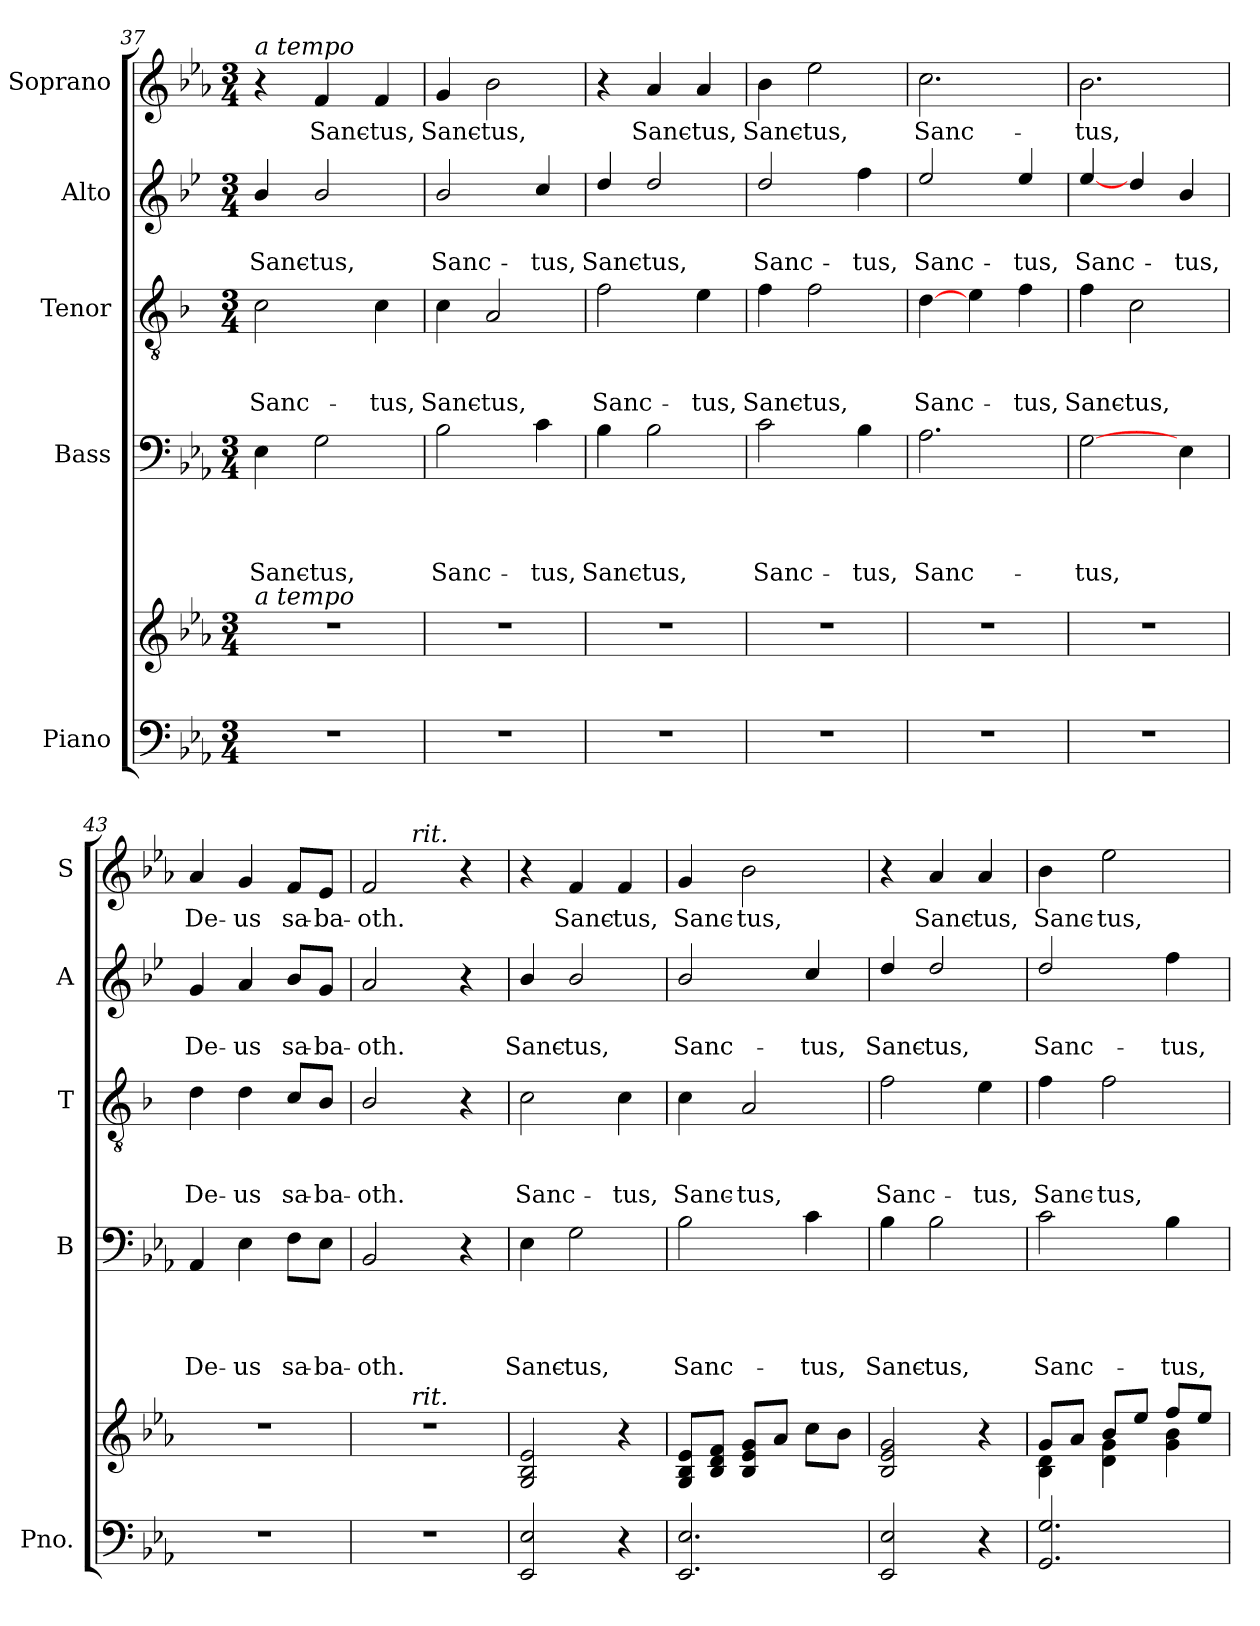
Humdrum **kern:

**kern	**kern	**kern	**text	**text	**text	**text	**kern	**text	**text	**text	**kern	**text	**text	**kern	**text
*part5	*part5	*part4	*part4	*part4	*part4	*part4	*part3	*part3	*part3	*part3	*part2	*part2	*part2	*part1	*part1
*staff6	*staff5	*staff4	*staff4	*staff4	*staff4	*staff4	*staff3	*staff3	*staff3	*staff3	*staff2	*staff2	*staff2	*staff1	*staff1
*I"Piano	*	*I"Bass	*	*	*	*	*I"Tenor	*	*	*	*I"Alto	*	*	*I"Soprano	*
*I'Pno.	*	*I'B	*	*	*	*	*I'T	*	*	*	*I'A	*	*	*I'S	*
*clefF4	*clefG2	*clefF4	*	*	*	*	*clefGv2	*	*	*	*clefG2	*	*	*clefG2	*
*	*	*	*	*	*	*	*ITrd1c2	*	*	*	*ITrd4c7	*	*	*	*
*k[b-e-a-]	*k[b-e-a-]	*k[b-e-a-]	*	*	*	*	*k[b-e-a-]	*	*	*	*k[b-e-a-]	*	*	*k[b-e-a-]	*
*E-:	*E-:	*E-:	*	*	*	*	*E-:	*	*	*	*E-:	*	*	*E-:	*
*M3/4	*M3/4	*M3/4	*	*	*	*	*M3/4	*	*	*	*M3/4	*	*	*M3/4	*
=37	=37	=37	=37	=37	=37	=37	=37	=37	=37	=37	=37	=37	=37	=37	=37
!	!	!	!	!	!	!	!	!	!	!	!	!	!	!LO:TX:a:i:t=a tempo	!
!	!LO:TX:a:i:t=a tempo	!	!	!	!	!	!	!	!	!	!	!	!	!	!
!	!	!	!	!	!	!LO:LY:b	!	!	!	!LO:LY:b	!	!	!LO:LY:b	!	!
2.r	2.r	4E-\	.	.	.	Sanc-	2B-\	.	.	Sanc-	4e-/	.	Sanc-	4r	.
!	!	!	!	!	!	!LO:LY:b	!	!	!	!	!	!	!LO:LY:b	!	!LO:LY:b
.	.	2G\	.	.	.	-tus,	.	.	.	.	2e-/	.	-tus,	4f/	Sanc-
!	!	!	!	!	!	!	!	!	!	!LO:LY:b	!	!	!	!	!LO:LY:b
.	.	.	.	.	.	.	4B-\	.	.	-tus,	.	.	.	4f/	-tus,
=38	=38	=38	=38	=38	=38	=38	=38	=38	=38	=38	=38	=38	=38	=38	=38
!	!	!	!	!	!	!LO:LY:b	!	!	!	!LO:LY:b	!	!	!LO:LY:b	!	!LO:LY:b
2.r	2.r	2B-\	.	.	.	Sanc-	4B-\	.	.	Sanc-	2e-/	.	Sanc-	4g/	Sanc-
!	!	!	!	!	!	!	!	!	!	!LO:LY:b	!	!	!	!	!LO:LY:b
.	.	.	.	.	.	.	2G/	.	.	-tus,	.	.	.	2b-\	-tus,
!	!	!	!	!	!	!LO:LY:b	!	!	!	!	!	!	!LO:LY:b	!	!
.	.	4c\	.	.	.	-tus,	.	.	.	.	4f/	.	-tus,	.	.
=39	=39	=39	=39	=39	=39	=39	=39	=39	=39	=39	=39	=39	=39	=39	=39
!	!	!	!	!	!	!LO:LY:b	!	!	!	!LO:LY:b	!	!	!LO:LY:b	!	!
2.r	2.r	4B-\	.	.	.	Sanc-	2e-\	.	.	Sanc-	4g/	.	Sanc-	4r	.
!	!	!	!	!	!	!LO:LY:b	!	!	!	!	!	!	!LO:LY:b	!	!LO:LY:b
.	.	2B-\	.	.	.	-tus,	.	.	.	.	2g/	.	-tus,	4a-/	Sanc-
!	!	!	!	!	!	!	!	!	!	!LO:LY:b	!	!	!	!	!LO:LY:b
.	.	.	.	.	.	.	4d\	.	.	-tus,	.	.	.	4a-/	-tus,
=40	=40	=40	=40	=40	=40	=40	=40	=40	=40	=40	=40	=40	=40	=40	=40
!	!	!	!	!	!	!LO:LY:b	!	!	!	!LO:LY:b	!	!	!LO:LY:b	!	!LO:LY:b
2.r	2.r	2c\	.	.	.	Sanc-	4e-\	.	.	Sanc-	2g/	.	Sanc-	4b-\	Sanc-
!	!	!	!	!	!	!	!	!	!	!LO:LY:b	!	!	!	!	!LO:LY:b
.	.	.	.	.	.	.	2e-\	.	.	-tus,	.	.	.	2ee-\	-tus,
!	!	!	!	!	!	!LO:LY:b	!	!	!	!	!	!	!LO:LY:b	!	!
.	.	4B-\	.	.	.	-tus,	.	.	.	.	4b-\	.	-tus,	.	.
=41	=41	=41	=41	=41	=41	=41	=41	=41	=41	=41	=41	=41	=41	=41	=41
!	!	!	!	!	!	!LO:LY:b	!	!	!	!LO:LY:b	!	!	!LO:LY:b	!	!LO:LY:b
2.r	2.r	2.A-\	.	.	.	Sanc-	[4c\	.	.	Sanc-	2a-/	.	Sanc-	2.cc\	Sanc-
.	.	.	.	.	.	.	4d\	.	.	.	.	.	.	.	.
!	!	!	!	!	!	!	!	!	!	!LO:LY:b	!	!	!LO:LY:b	!	!
.	.	.	.	.	.	.	4e-\	.	.	-tus,	4a-/	.	-tus,	.	.
=42	=42	=42	=42	=42	=42	=42	=42	=42	=42	=42	=42	=42	=42	=42	=42
!	!	!	!	!	!	!LO:LY:b	!	!	!	!LO:LY:b	!	!	!LO:LY:b	!	!LO:LY:b
2.r	2.r	[2G\	.	.	.	-tus,	4e-\	.	.	Sanc-	[4a-/	.	Sanc-	2.b-\	-tus,
!	!	!	!	!	!	!	!	!	!	!LO:LY:b	!	!	!	!	!
.	.	.	.	.	.	.	2B-\	.	.	-tus,	4g/	.	.	.	.
!	!	!	!	!	!	!	!	!	!	!	!	!	!LO:LY:b	!	!
.	.	4E-\	.	.	.	.	.	.	.	.	4e-/	.	-tus,	.	.
!!LO:LB:g=z
=43	=43	=43	=43	=43	=43	=43	=43	=43	=43	=43	=43	=43	=43	=43	=43
!	!	!	!	!	!	!LO:LY:b	!	!	!	!LO:LY:b	!	!	!LO:LY:b	!	!LO:LY:b
2.r	2.r	4AA-/	.	.	.	De-	4c\	.	.	De-	4c/	.	De-	4a-/	De-
!	!	!	!	!	!	!LO:LY:b	!	!	!	!LO:LY:b	!	!	!LO:LY:b	!	!LO:LY:b
.	.	4E-\	.	.	.	-us	4c\	.	.	-us	4d/	.	-us	4g/	-us
!	!	!	!	!	!	!LO:LY:b	!	!	!	!LO:LY:b	!	!	!LO:LY:b	!	!LO:LY:b
.	.	8F\L	.	.	.	sa-	8B-/L	.	.	sa-	8e-/L	.	sa-	8f/L	sa-
!	!	!	!	!	!	!LO:LY:b	!	!	!	!LO:LY:b	!	!	!LO:LY:b	!	!LO:LY:b
.	.	8E-\J	.	.	.	-ba-	8A-/J	.	.	-ba-	8c/J	.	-ba-	8e-/J	-ba-
=44	=44	=44	=44	=44	=44	=44	=44	=44	=44	=44	=44	=44	=44	=44	=44
!	!	!	!	!	!	!LO:LY:b	!	!	!	!LO:LY:b	!	!	!LO:LY:b	!	!LO:LY:b
*	*^	*	*	*	*	*	*	*	*	*	*	*	*	*^	*
2.r	2.r	4ryy	2BB-/	.	.	.	-oth.	2A-/	.	.	-oth.	2d/	.	-oth.	2f/	4ryy	-oth.
!	!	!	!	!	!	!	!	!	!	!	!	!	!	!	!	!LO:TX:a:i:t=rit.	!
!	!	!LO:TX:a:i:t=rit.	!	!	!	!	!	!	!	!	!	!	!	!	!	!	!
.	.	2ryy	.	.	.	.	.	.	.	.	.	.	.	.	.	2ryy	.
.	.	.	4r	.	.	.	.	4r	.	.	.	4r	.	.	4r	.	.
=45	=45	=45	=45	=45	=45	=45	=45	=45	=45	=45	=45	=45	=45	=45	=45	=45	=45
!	!	!	!	!	!	!	!	!	!	!	!	!	!	!	!LO:TX:a:i:t=a tempo	!	!
!	!LO:TX:a:i:t=a tempo	!	!	!	!	!	!	!	!	!	!	!	!	!	!	!	!
!	!	!	!	!	!	!	!LO:LY:b	!	!	!	!LO:LY:b	!	!	!LO:LY:b	!	!	!
*	*v	*v	*	*	*	*	*	*	*	*	*	*	*	*	*v	*v	*
2EE-/ 2E-/	2G/ 2B-/ 2e-/	4E-\	.	.	.	Sanc-	2B-\	.	.	Sanc-	4e-/	.	Sanc-	4r	.
!	!	!	!	!	!	!LO:LY:b	!	!	!	!	!	!	!LO:LY:b	!	!LO:LY:b
.	.	2G\	.	.	.	-tus,	.	.	.	.	2e-/	.	-tus,	4f/	Sanc-
!	!	!	!	!	!	!	!	!	!	!LO:LY:b	!	!	!	!	!LO:LY:b
4r	4r	.	.	.	.	.	4B-\	.	.	-tus,	.	.	.	4f/	-tus,
=46	=46	=46	=46	=46	=46	=46	=46	=46	=46	=46	=46	=46	=46	=46	=46
!	!	!	!	!	!	!LO:LY:b	!	!	!	!LO:LY:b	!	!	!LO:LY:b	!	!LO:LY:b
2.EE-/ 2.E-/	8G/ 8B-/ 8e-/L	2B-\	.	.	.	Sanc-	4B-\	.	.	Sanc-	2e-/	.	Sanc-	4g/	Sanc-
.	8B-/ 8d/ 8f/J	.	.	.	.	.	.	.	.	.	.	.	.	.	.
!	!	!	!	!	!	!	!	!	!	!LO:LY:b	!	!	!	!	!LO:LY:b
.	8B-/ 8e-/ 8g/L	.	.	.	.	.	2G/	.	.	-tus,	.	.	.	2b-\	-tus,
.	8a-/J	.	.	.	.	.	.	.	.	.	.	.	.	.	.
!	!	!	!	!	!	!LO:LY:b	!	!	!	!	!	!	!LO:LY:b	!	!
.	8cc\L	4c\	.	.	.	-tus,	.	.	.	.	4f/	.	-tus,	.	.
.	8b-\J	.	.	.	.	.	.	.	.	.	.	.	.	.	.
=47	=47	=47	=47	=47	=47	=47	=47	=47	=47	=47	=47	=47	=47	=47	=47
!	!	!	!	!	!	!LO:LY:b	!	!	!	!LO:LY:b	!	!	!LO:LY:b	!	!
2EE-/ 2E-/	2B-/ 2e-/ 2g/	4B-\	.	.	.	Sanc-	2e-\	.	.	Sanc-	4g/	.	Sanc-	4r	.
!	!	!	!	!	!	!LO:LY:b	!	!	!	!	!	!	!LO:LY:b	!	!LO:LY:b
.	.	2B-\	.	.	.	-tus,	.	.	.	.	2g/	.	-tus,	4a-/	Sanc-
!	!	!	!	!	!	!	!	!	!	!LO:LY:b	!	!	!	!	!LO:LY:b
4r	4r	.	.	.	.	.	4d\	.	.	-tus,	.	.	.	4a-/	-tus,
=48	=48	=48	=48	=48	=48	=48	=48	=48	=48	=48	=48	=48	=48	=48	=48
*	*^	*	*	*	*	*	*	*	*	*	*	*	*	*	*
!	!	!	!	!	!	!	!LO:LY:b	!	!	!	!LO:LY:b	!	!	!LO:LY:b	!	!LO:LY:b
2.GG/ 2.G/	8g/L	4B-\ 4d\	2c\	.	.	.	Sanc-	4e-\	.	.	Sanc-	2g/	.	Sanc-	4b-\	Sanc-
.	8a-/J	.	.	.	.	.	.	.	.	.	.	.	.	.	.	.
!	!	!	!	!	!	!	!	!	!	!	!LO:LY:b	!	!	!	!	!LO:LY:b
.	8b-/L	4d\ 4g\	.	.	.	.	.	2e-\	.	.	-tus,	.	.	.	2ee-\	-tus,
.	8ee-/J	.	.	.	.	.	.	.	.	.	.	.	.	.	.	.
!	!	!	!	!	!	!	!LO:LY:b	!	!	!	!	!	!	!LO:LY:b	!	!
.	8ff/L	4g\ 4b-\	4B-\	.	.	.	-tus,	.	.	.	.	4b-\	.	-tus,	.	.
.	8ee-/J	.	.	.	.	.	.	.	.	.	.	.	.	.	.	.
*	*v	*v	*	*	*	*	*	*	*	*	*	*	*	*	*	*
=	=	=	=	=	=	=	=	=	=	=	=	=	=	=	=
*-	*-	*-	*-	*-	*-	*-	*-	*-	*-	*-	*-	*-	*-	*-	*-
